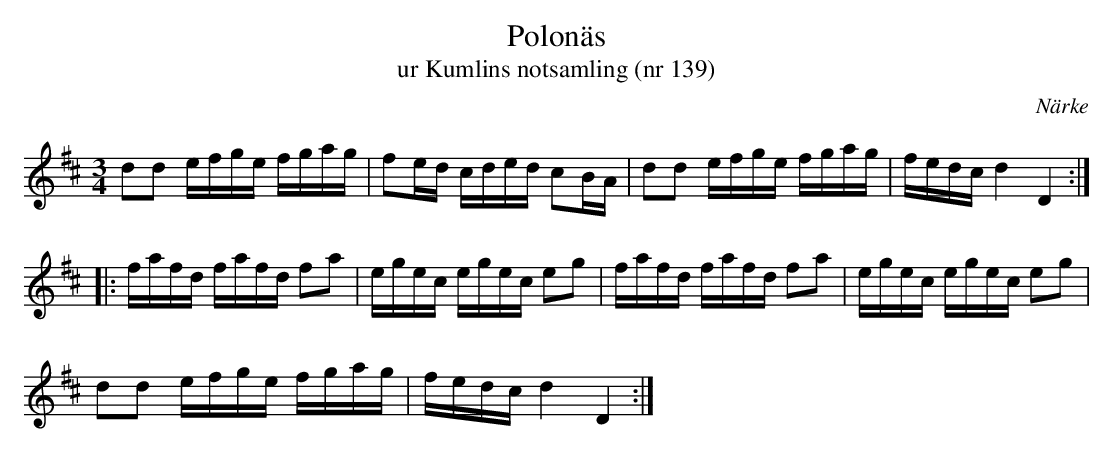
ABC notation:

X:1
T:Polonäs
T:ur Kumlins notsamling (nr 139)
O:Närke
M:3/4
L:1/16
K:D
d2d2 efge fgag | f2ed cded c2BA | d2d2 efge fgag | fedc d4 D4 ::
fafd fafd f2a2 | egec egec e2g2 | fafd fafd f2a2 | egec egec e2g2 |
d2d2 efge fgag | fedc d4 D4 :|
